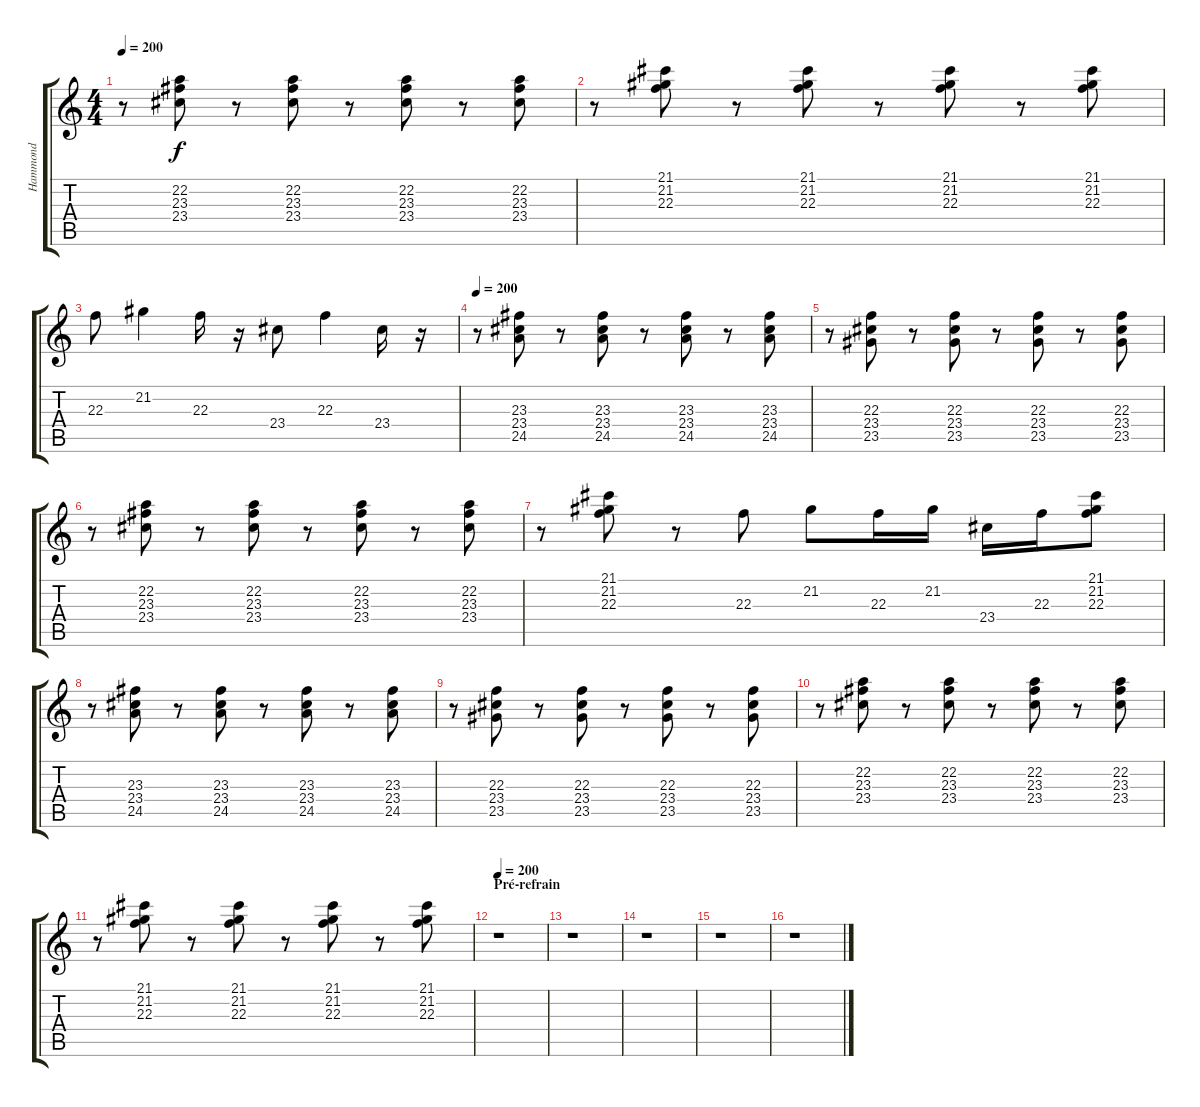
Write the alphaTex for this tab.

\track ("Hammond" "Hammond") {instrument drawbarorgan}
\staff {score tabs}
\tuning (E4 B3 G3 D3 A2 E2) {hide}
\ts (4 4)
\tempo 200
\clef g2
\ks c
r.8{dy f} (22.2 23.3 23.4).8 r.8 (22.2 23.3 23.4).8 r.8 (22.2 23.3 23.4).8 r.8 (22.2 23.3 23.4).8 |
r.8 (21.1 21.2 22.3).8 r.8 (21.1 21.2 22.3).8 r.8 (21.1 21.2 22.3).8 r.8 (21.1 21.2 22.3).8 |
22.3.8 21.2.4 22.3.16 r.16 23.4.8 22.3.4 23.4.16 r.16 |
\tempo 200
r.8 (23.3 23.4 24.5).8 r.8 (23.3 23.4 24.5).8 r.8 (23.3 23.4 24.5).8 r.8 (23.3 23.4 24.5).8 |
r.8 (22.3 23.4 23.5).8 r.8 (22.3 23.4 23.5).8 r.8 (22.3 23.4 23.5).8 r.8 (22.3 23.4 23.5).8 |
r.8 (22.2 23.3 23.4).8 r.8 (22.2 23.3 23.4).8 r.8 (22.2 23.3 23.4).8 r.8 (22.2 23.3 23.4).8 |
r.8 (21.1 21.2 22.3).8 r.8 22.3.8 21.2.8 22.3.16 21.2.16 23.4.16 22.3.16 (21.1 21.2 22.3).8 |
r.8 (23.3 23.4 24.5).8 r.8 (23.3 23.4 24.5).8 r.8 (23.3 23.4 24.5).8 r.8 (23.3 23.4 24.5).8 |
r.8 (22.3 23.4 23.5).8 r.8 (22.3 23.4 23.5).8 r.8 (22.3 23.4 23.5).8 r.8 (22.3 23.4 23.5).8 |
r.8 (22.2 23.3 23.4).8 r.8 (22.2 23.3 23.4).8 r.8 (22.2 23.3 23.4).8 r.8 (22.2 23.3 23.4).8 |
r.8 (21.1 21.2 22.3).8 r.8 (21.1 21.2 22.3).8 r.8 (21.1 21.2 22.3).8 r.8 (21.1 21.2 22.3).8 |
\section ("" "Pré-refrain")
\tempo 200
r.1 |
r.1 |
r.1 |
r.1 |
r.1
